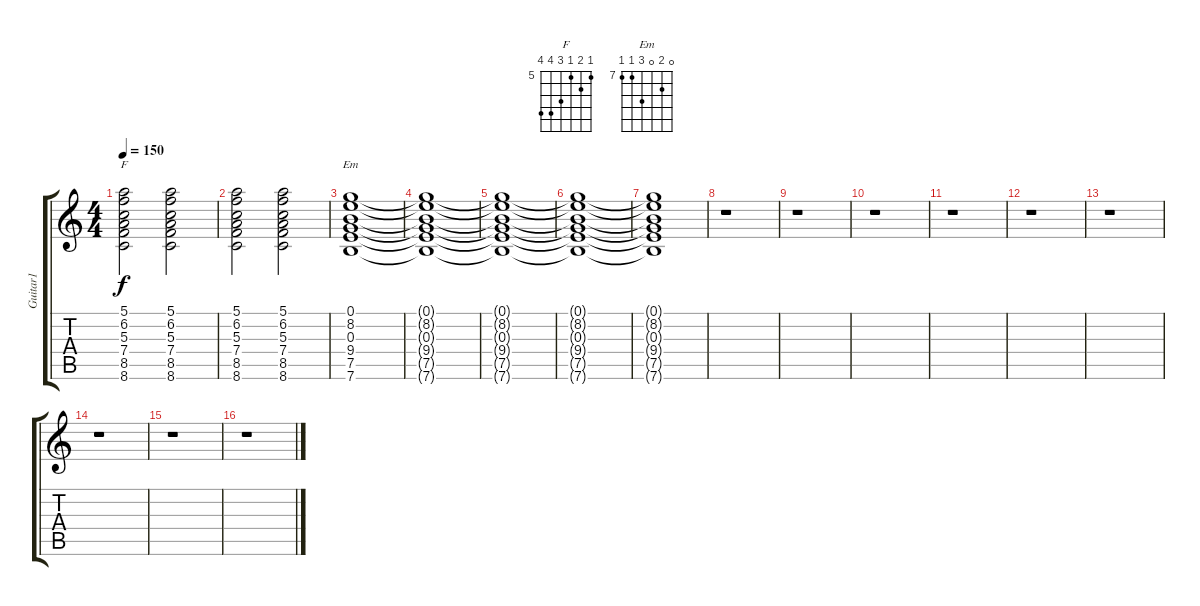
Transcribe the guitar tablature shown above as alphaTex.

\track ("Guitar1" "Guitar1") {instrument acousticguitarsteel}
\staff {score tabs}
\tuning (E4 B3 G3 D3 A2 E2) {hide}
\chord ("F" 5 6 5 7 8 8) {firstfret 5}
\chord ("Em" 0 8 0 9 7 7) {firstfret 7}
\ts (4 4)
\tempo 150
\clef g2
\ks c
(5.1 6.2 5.3 7.4 8.5 8.6).2{ch "F" dy f} (5.1 6.2 5.3 7.4 8.5 8.6).2 |
(5.1 6.2 5.3 7.4 8.5 8.6).2 (5.1 6.2 5.3 7.4 8.5 8.6).2 |
(0.1 8.2 0.3 9.4 7.5 7.6).1{ch "Em" volume 9} |
(0.1{t} 8.2{t} 0.3{t} 9.4{t} 7.5{t} 7.6{t}).1 |
(0.1{t} 8.2{t} 0.3{t} 9.4{t} 7.5{t} 7.6{t}).1 |
(0.1{t} 8.2{t} 0.3{t} 9.4{t} 7.5{t} 7.6{t}).1 |
(0.1{t} 8.2{t} 0.3{t} 9.4{t} 7.5{t} 7.6{t}).1 |
r.1 |
r.1 |
r.1 |
r.1 |
r.1 |
r.1 |
r.1 |
r.1 |
r.1
